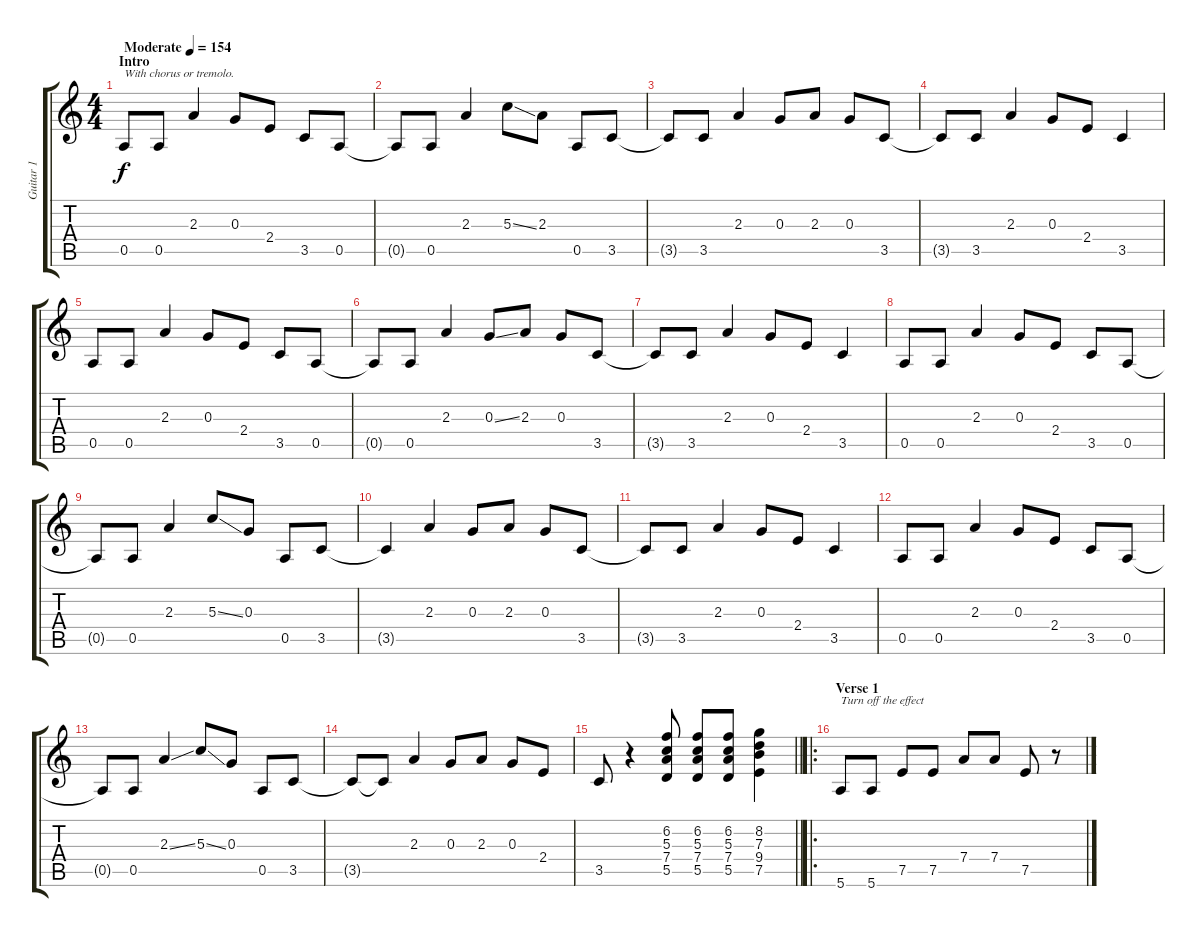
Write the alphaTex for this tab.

\track ("Guitar 1" "Guitar 1") {instrument electricguitarclean}
\staff {score tabs}
\tuning (E4 B3 G3 D3 A2 E2) {hide}
\ts (4 4)
\section ("" "Intro")
\tempo (154 "Moderate")
\clef g2
\ks c
0.5.8{txt "With chorus or tremolo." dy f instrument electricguitarclean} 0.5.8 2.3.4 0.3.8 2.4.8 3.5.8 0.5.8 |
0.5{t}.8 0.5.8 2.3.4 5.3{ss}.8 2.3.8 0.5.8 3.5.8 |
3.5{t}.8 3.5.8 2.3.4 0.3.8 2.3.8 0.3.8 3.5.8 |
3.5{t}.8 3.5.8 2.3.4 0.3.8 2.4.8 3.5.4 |
0.5.8 0.5.8 2.3.4 0.3.8 2.4.8 3.5.8 0.5.8 |
0.5{t}.8 0.5.8 2.3.4 0.3{ss}.8 2.3.8 0.3.8 3.5.8 |
3.5{t}.8 3.5.8 2.3.4 0.3.8 2.4.8 3.5.4 |
0.5.8 0.5.8 2.3.4 0.3.8 2.4.8 3.5.8 0.5.8 |
0.5{t}.8 0.5.8 2.3.4 5.3{ss}.8 0.3.8 0.5.8 3.5.8 |
3.5{t}.4 2.3.4 0.3.8 2.3.8 0.3.8 3.5.8 |
3.5{t}.8 3.5.8 2.3.4 0.3.8 2.4.8 3.5.4 |
0.5.8 0.5.8 2.3.4 0.3.8 2.4.8 3.5.8 0.5.8 |
0.5{t}.8 0.5.8 2.3{ss}.4 5.3{ss}.8 0.3.8 0.5.8 3.5.8 |
3.5{t}.8 3.5{t}.8 2.3.4 0.3.8 2.3.8 0.3.8 2.4.8 |
\barLineRight lightlight
3.5.8 r.4 (6.2 5.3 7.4 5.5).8 (6.2 5.3 7.4 5.5).8 (6.2 5.3 7.4 5.5).8 (8.2 7.3 9.4 7.5).4 |
\ro
\section ("" "Verse 1")
5.6.8{txt "Turn off the effect"} 5.6.8 7.5.8 7.5.8 7.4.8 7.4.8 7.5.8 r.8
